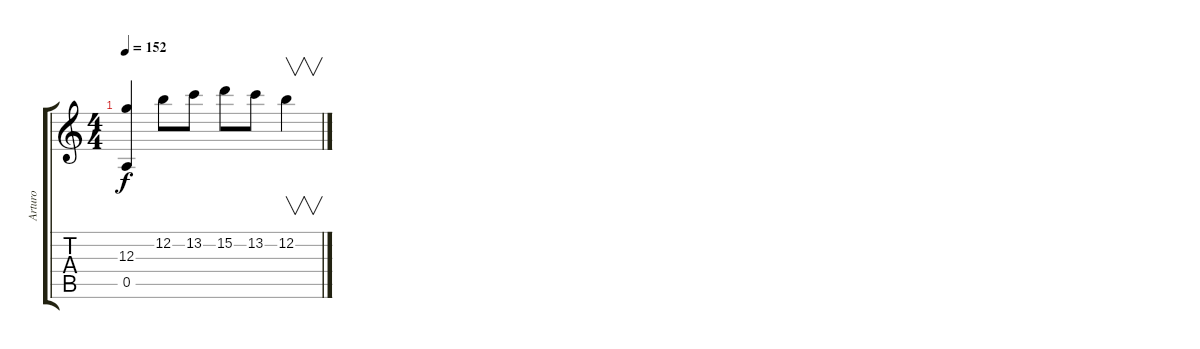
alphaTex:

\track ("Arturo" "Arturo") {instrument distortionguitar}
\staff {score tabs}
\tuning (E4 B3 G3 D3 A2 E2) {hide}
\ts (4 4)
\tempo 152
\clef g2
\ks c
(12.3{t} 0.5).4{dy f} 12.2.8 13.2.8 15.2.8 13.2.8 12.2.4{v}
